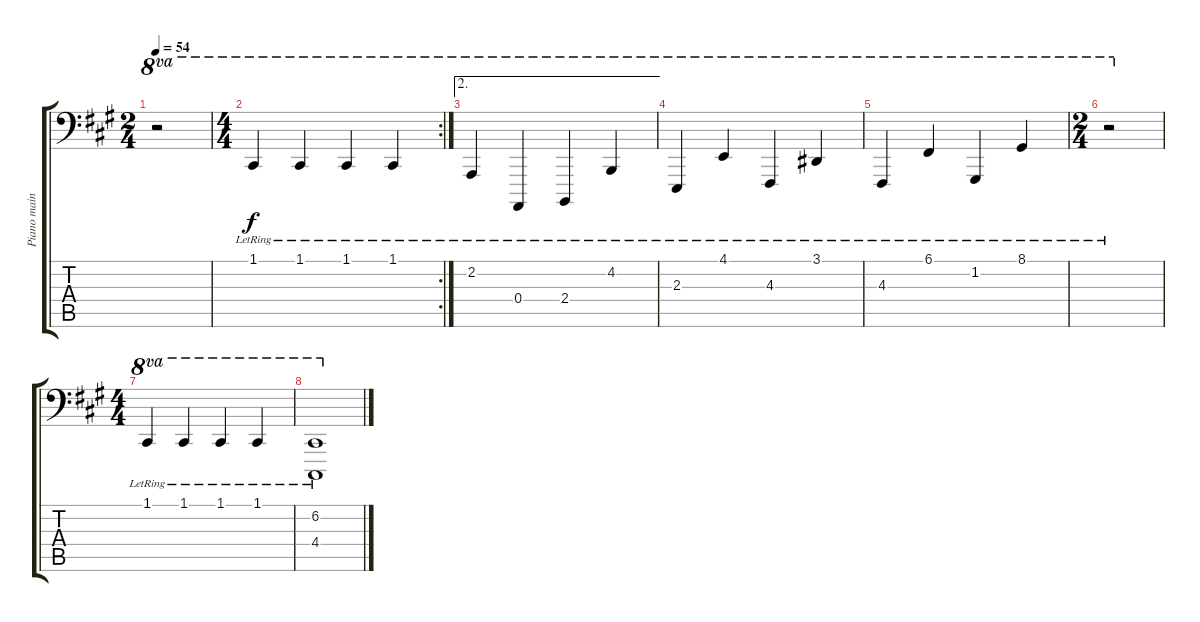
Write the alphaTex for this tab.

\track ("Piano main gauche" "Piano main") {instrument acousticgrandpiano}
\staff {score tabs}
\tuning (C3 G2 D2 A1 E1 B0) {hide}
\ts (2 4)
\tempo 54
\clef f4
\ks a
r.2{ot 8va dy f} |
\rc 2
\ts (4 4)
1.1{lr}.4{ot 8va} 1.1{lr}.4{ot 8va} 1.1{lr}.4{ot 8va} 1.1{lr}.4{ot 8va} |
\ae 2
2.2{lr}.4{ot 8va} 0.4{lr}.4{ot 8va} 2.4{lr}.4{ot 8va} 4.2{lr}.4{ot 8va} |
2.3{lr}.4{ot 8va} 4.1{lr}.4{ot 8va} 4.3{lr}.4{ot 8va} 3.1{lr}.4{ot 8va} |
4.3{lr}.4{ot 8va} 6.1{lr}.4{ot 8va} 1.2{lr}.4{ot 8va} 8.1{lr}.4{ot 8va} |
\ts (2 4)
r.2{ot 8va} |
\ts (4 4)
1.1{lr}.4{ot 8va} 1.1{lr}.4{ot 8va} 1.1{lr}.4{ot 8va} 1.1{lr}.4{ot 8va} |
(6.2{lr} 4.4{lr}).1{ot 8va}
